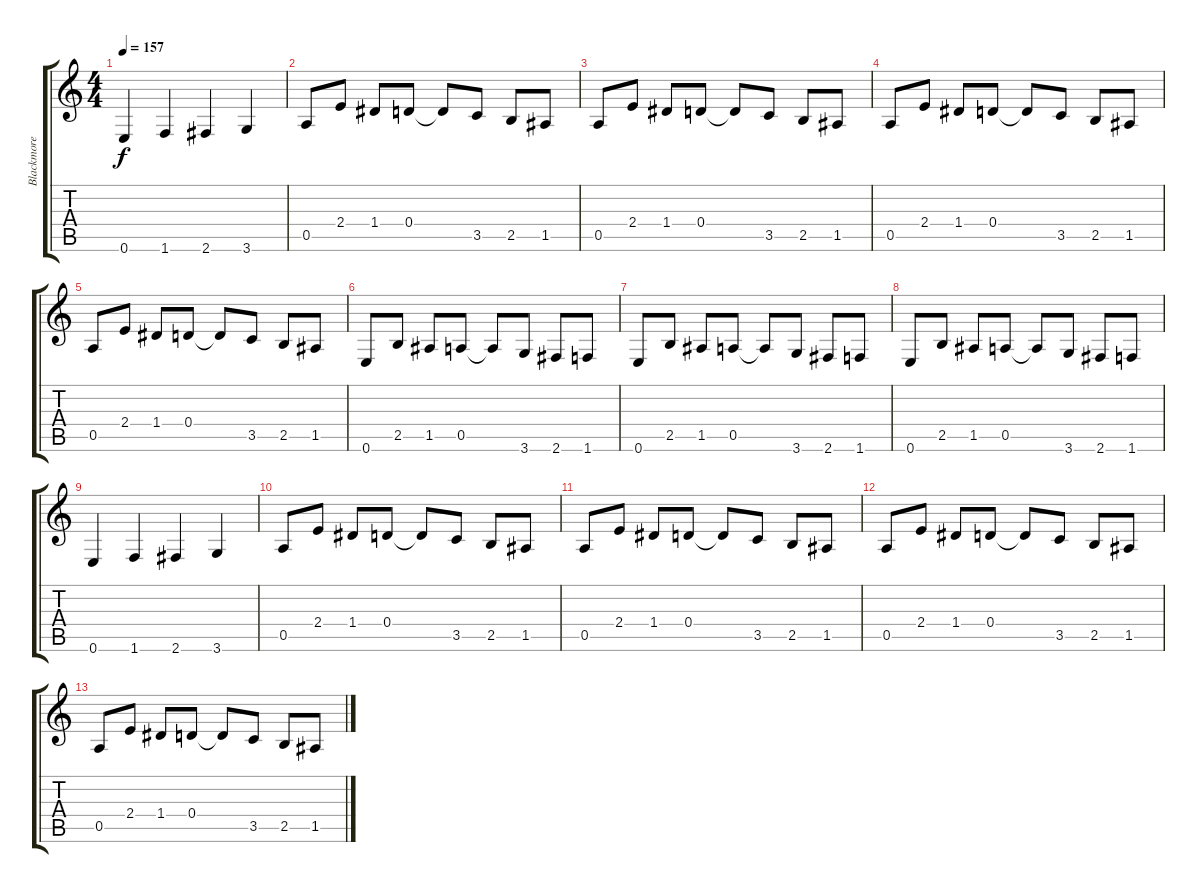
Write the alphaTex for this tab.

\track ("Blackmore" "Blackmore") {instrument overdrivenguitar}
\staff {score tabs}
\tuning (E4 B3 G3 D3 A2 E2) {hide}
\ts (4 4)
\tempo 157
\clef g2
\ks c
0.6.4{dy f} 1.6.4 2.6.4 3.6.4 |
0.5.8 2.4.8 1.4.8 0.4.8 0.4{t}.8 3.5.8 2.5.8 1.5.8 |
0.5.8 2.4.8 1.4.8 0.4.8 0.4{t}.8 3.5.8 2.5.8 1.5.8 |
0.5.8 2.4.8 1.4.8 0.4.8 0.4{t}.8 3.5.8 2.5.8 1.5.8 |
0.5.8 2.4.8 1.4.8 0.4.8 0.4{t}.8 3.5.8 2.5.8 1.5.8 |
0.6.8 2.5.8 1.5.8 0.5.8 0.5{t}.8 3.6.8 2.6.8 1.6.8 |
0.6.8 2.5.8 1.5.8 0.5.8 0.5{t}.8 3.6.8 2.6.8 1.6.8 |
0.6.8 2.5.8 1.5.8 0.5.8 0.5{t}.8 3.6.8 2.6.8 1.6.8 |
0.6.4 1.6.4 2.6.4 3.6.4 |
0.5.8{volume 8} 2.4.8 1.4.8 0.4.8 0.4{t}.8 3.5.8 2.5.8 1.5.8 |
0.5.8 2.4.8 1.4.8 0.4.8 0.4{t}.8 3.5.8 2.5.8 1.5.8 |
0.5.8{volume 0} 2.4.8 1.4.8 0.4.8 0.4{t}.8 3.5.8 2.5.8 1.5.8 |
0.5.8 2.4.8 1.4.8 0.4.8 0.4{t}.8 3.5.8 2.5.8 1.5.8
